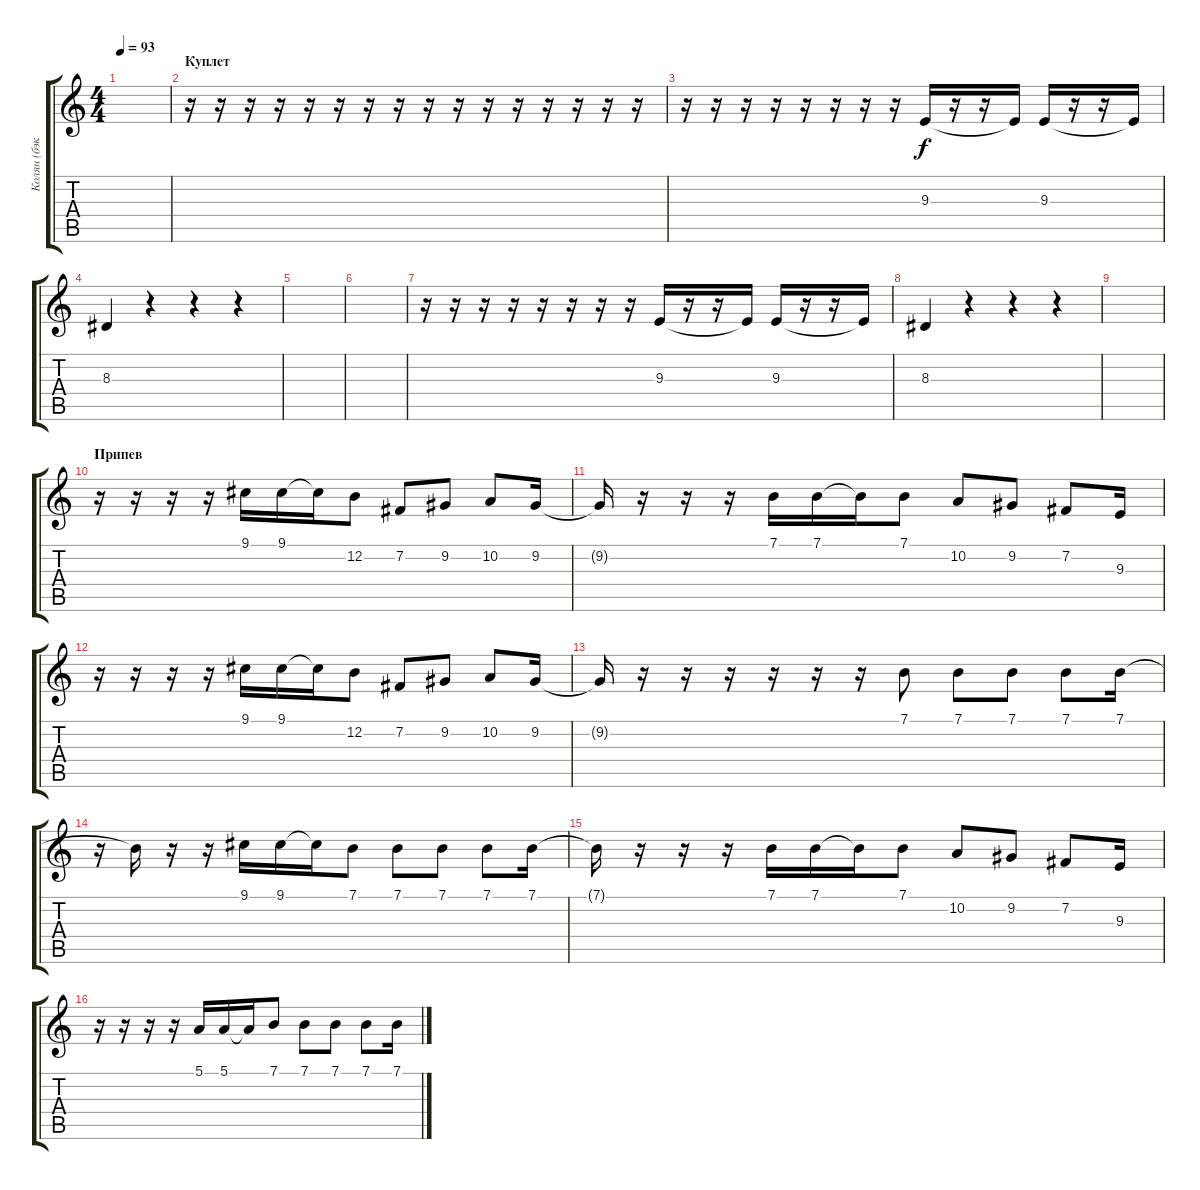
\track ("Колян (бэк вокал)" "Колян (бэк") {instrument clarinet}
\staff {score tabs}
\tuning (E4 B3 G3 D3 A2 E2) {hide}
\ts (4 4)
\tempo 93
\clef g2
\ks c
|
\section ("" "Куплет")
r.16 r.16 r.16 r.16 r.16 r.16 r.16 r.16 r.16 r.16 r.16 r.16 r.16 r.16 r.16 r.16 |
r.16 r.16 r.16 r.16 r.16 r.16 r.16 r.16 9.3.16 r.16 r.16 9.3{t}.16 9.3.16 r.16 r.16 9.3{t}.16 |
8.3.4 r.4 r.4 r.4 |
|
|
r.16 r.16 r.16 r.16 r.16 r.16 r.16 r.16 9.3.16 r.16 r.16 9.3{t}.16 9.3.16 r.16 r.16 9.3{t}.16 |
8.3.4 r.4 r.4 r.4 |
|
\section ("" "Припев")
r.16 r.16 r.16 r.16 9.1.16 9.1.16 9.1{t}.16 12.2.8 7.2.8 9.2.8 10.2.8 9.2.16 |
9.2{t}.16 r.16 r.16 r.16 7.1.16 7.1.16 7.1{t}.16 7.1.8 10.2.8 9.2.8 7.2.8 9.3.16 |
r.16 r.16 r.16 r.16 9.1.16 9.1.16 9.1{t}.16 12.2.8 7.2.8 9.2.8 10.2.8 9.2.16 |
9.2{t}.16 r.16 r.16 r.16 r.16 r.16 r.16 7.1.8 7.1.8 7.1.8 7.1.8 7.1.16 |
r.16 7.1{t}.16 r.16 r.16 9.1.16 9.1.16 9.1{t}.16 7.1.8 7.1.8 7.1.8 7.1.8 7.1.16 |
7.1{t}.16 r.16 r.16 r.16 7.1.16 7.1.16 7.1{t}.16 7.1.8 10.2.8 9.2.8 7.2.8 9.3.16 |
r.16 r.16 r.16 r.16 5.1.16 5.1.16 5.1{t}.16 7.1.8 7.1.8 7.1.8 7.1.8 7.1.16
